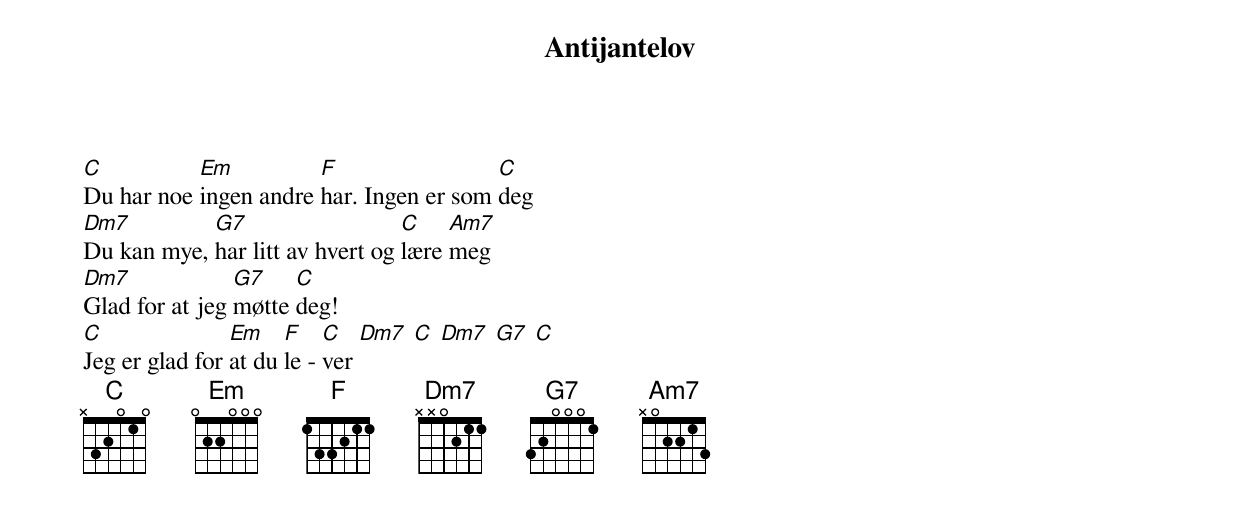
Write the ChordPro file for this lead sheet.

{title: Antijantelov}
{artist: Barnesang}
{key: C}

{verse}
[C]Du har noe [Em]ingen andre [F]har. Ingen er som [C]deg
[Dm7]Du kan mye, [G7]har litt av hvert og [C]lære [Am7]meg
[Dm7]Glad for at jeg [G7]møtte [C]deg!
[C]Jeg er glad for [Em]at du [F]le - [C]ver [Dm7] [C] [Dm7] [G7] [C]
